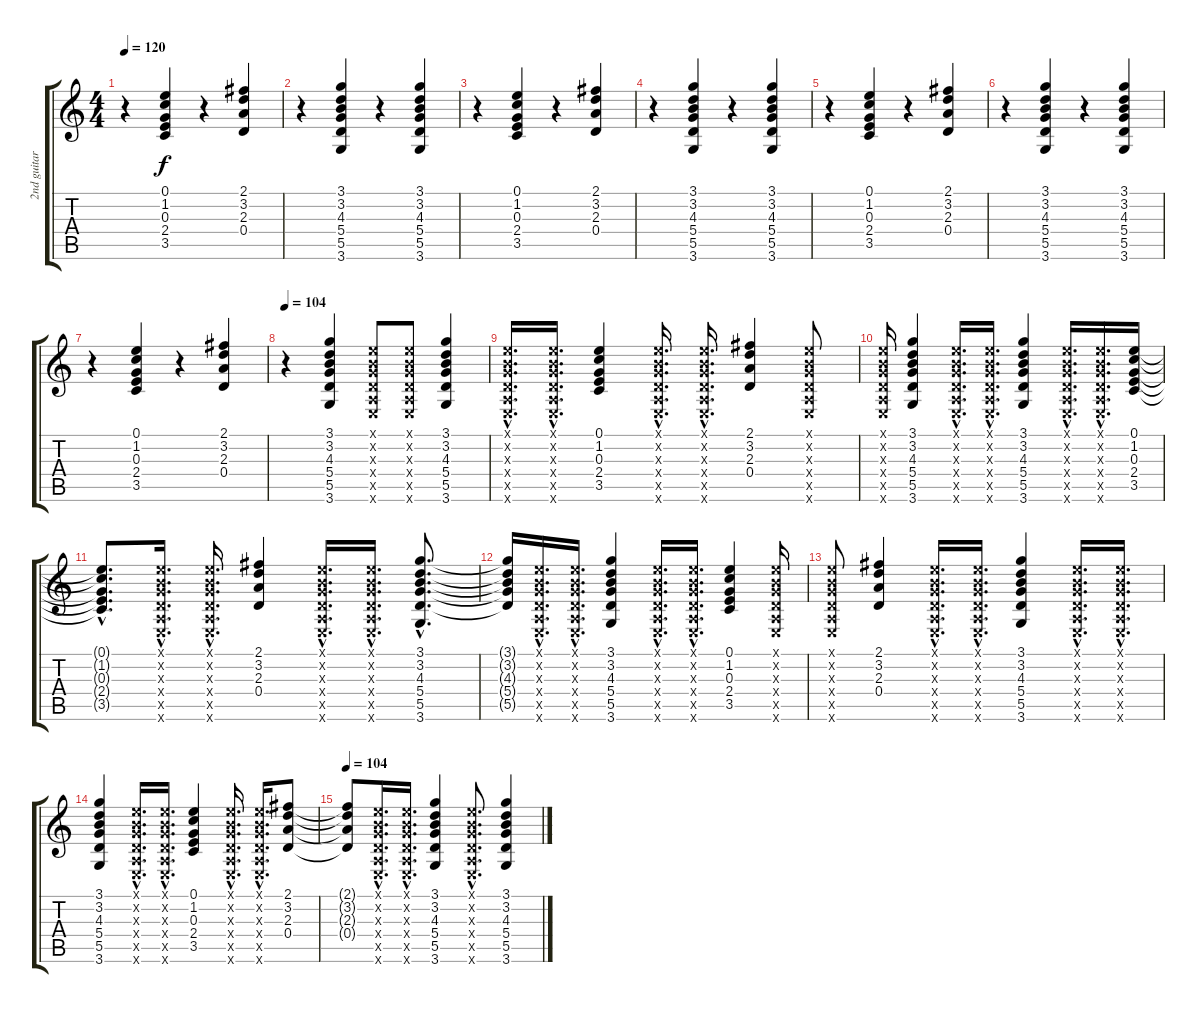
\track ("2nd guitar (distortion)" "2nd guitar") {instrument overdrivenguitar}
\staff {score tabs}
\tuning (E4 B3 G3 D3 A2 E2) {hide}
\ts (4 4)
\tempo 120
\clef g2
\ks c
r.4{dy f} (0.1 1.2 0.3 2.4 3.5).4 r.4 (2.1 3.2 2.3 0.4).4 |
r.4 (3.1 3.2 4.3 5.4 5.5 3.6).4 r.4 (3.1 3.2 4.3 5.4 5.5 3.6).4 |
r.4 (0.1 1.2 0.3 2.4 3.5).4 r.4 (2.1 3.2 2.3 0.4).4 |
r.4 (3.1 3.2 4.3 5.4 5.5 3.6).4 r.4 (3.1 3.2 4.3 5.4 5.5 3.6).4 |
r.4 (0.1 1.2 0.3 2.4 3.5).4 r.4 (2.1 3.2 2.3 0.4).4 |
r.4 (3.1 3.2 4.3 5.4 5.5 3.6).4 r.4 (3.1 3.2 4.3 5.4 5.5 3.6).4 |
r.4 (0.1 1.2 0.3 2.4 3.5).4 r.4 (2.1 3.2 2.3 0.4).4 |
\tempo 104
r.4 (3.1 3.2 4.3 5.4 5.5 3.6).4 (0.1{x} 0.2{x} 0.3{x} 0.4{x} 0.5{x} 0.6{x}).8 (0.1{x} 0.2{x} 0.3{x} 0.4{x} 0.5{x} 0.6{x}).8 (3.1 3.2 4.3 5.4 5.5 3.6).4 |
(0.1{hac x} 0.2{hac x} 0.3{hac x} 0.4{hac x} 0.5{hac x} 0.6{hac x}).16{d} (0.1{hac x} 0.2{hac x} 0.3{hac x} 0.4{hac x} 0.5{hac x} 0.6{hac x}).16{d} (0.1 1.2 0.3 2.4 3.5).4 (0.1{hac x} 0.2{hac x} 0.3{hac x} 0.4{hac x} 0.5{hac x} 0.6{hac x}).16{d} (0.1{hac x} 0.2{hac x} 0.3{hac x} 0.4{hac x} 0.5{hac x} 0.6{hac x}).16{d} (2.1 3.2 2.3 0.4).4 (0.1{x} 0.2{x} 0.3{x} 0.4{x} 0.5{x} 0.6{x}).8 |
(0.1{x} 0.2{x} 0.3{x} 0.4{x} 0.5{x} 0.6{x}).16 (3.1 3.2 4.3 5.4 5.5 3.6).4 (0.1{hac x} 0.2{hac x} 0.3{hac x} 0.4{hac x} 0.5{hac x} 0.6{hac x}).16{d} (0.1{hac x} 0.2{hac x} 0.3{hac x} 0.4{hac x} 0.5{hac x} 0.6{hac x}).16{d} (3.1 3.2 4.3 5.4 5.5 3.6).4 (0.1{hac x} 0.2{hac x} 0.3{hac x} 0.4{hac x} 0.5{hac x} 0.6{hac x}).16{d} (0.1{hac x} 0.2{hac x} 0.3{hac x} 0.4{hac x} 0.5{hac x} 0.6{hac x}).16{d} (0.1 1.2 0.3 2.4 3.5).16 |
(0.1{hac t} 1.2{hac t} 0.3{hac t} 2.4{hac t} 3.5{hac t}).8{d} (0.1{hac x} 0.2{hac x} 0.3{hac x} 0.4{hac x} 0.5{hac x} 0.6{hac x}).16{d} (0.1{hac x} 0.2{hac x} 0.3{hac x} 0.4{hac x} 0.5{hac x} 0.6{hac x}).16{d} (2.1 3.2 2.3 0.4).4 (0.1{hac x} 0.2{hac x} 0.3{hac x} 0.4{hac x} 0.5{hac x} 0.6{hac x}).16{d} (0.1{hac x} 0.2{hac x} 0.3{hac x} 0.4{hac x} 0.5{hac x} 0.6{hac x}).16{d} (3.1{hac} 3.2{hac} 4.3{hac} 5.4{hac} 5.5{hac} 3.6{hac}).8{d} |
(3.1{t} 3.2{t} 4.3{t} 5.4{t} 5.5{t}).16 (0.1{hac x} 0.2{hac x} 0.3{hac x} 0.4{hac x} 0.5{hac x} 0.6{hac x}).16{d} (0.1{hac x} 0.2{hac x} 0.3{hac x} 0.4{hac x} 0.5{hac x} 0.6{hac x}).16{d} (3.1 3.2 4.3 5.4 5.5 3.6).4 (0.1{hac x} 0.2{hac x} 0.3{hac x} 0.4{hac x} 0.5{hac x} 0.6{hac x}).16{d} (0.1{hac x} 0.2{hac x} 0.3{hac x} 0.4{hac x} 0.5{hac x} 0.6{hac x}).16{d} (0.1 1.2 0.3 2.4 3.5).4 (0.1{x} 0.2{x} 0.3{x} 0.4{x} 0.5{x} 0.6{x}).16 |
(0.1{x} 0.2{x} 0.3{x} 0.4{x} 0.5{x} 0.6{x}).8 (2.1 3.2 2.3 0.4).4 (0.1{hac x} 0.2{hac x} 0.3{hac x} 0.4{hac x} 0.5{hac x} 0.6{hac x}).16{d} (0.1{hac x} 0.2{hac x} 0.3{hac x} 0.4{hac x} 0.5{hac x} 0.6{hac x}).16{d} (3.1 3.2 4.3 5.4 5.5 3.6).4 (0.1{hac x} 0.2{hac x} 0.3{hac x} 0.4{hac x} 0.5{hac x} 0.6{hac x}).16{d} (0.1{hac x} 0.2{hac x} 0.3{hac x} 0.4{hac x} 0.5{hac x} 0.6{hac x}).16{d} |
(3.1 3.2 4.3 5.4 5.5 3.6).4 (0.1{hac x} 0.2{hac x} 0.3{hac x} 0.4{hac x} 0.5{hac x} 0.6{hac x}).16{d} (0.1{hac x} 0.2{hac x} 0.3{hac x} 0.4{hac x} 0.5{hac x} 0.6{hac x}).16{d} (0.1 1.2 0.3 2.4 3.5).4 (0.1{hac x} 0.2{hac x} 0.3{hac x} 0.4{hac x} 0.5{hac x} 0.6{hac x}).16{d} (0.1{hac x} 0.2{hac x} 0.3{hac x} 0.4{hac x} 0.5{hac x} 0.6{hac x}).16{d} (2.1 3.2 2.3 0.4).8 |
\tempo 104
(2.1{t} 3.2{t} 2.3{t} 0.4{t}).8 (0.1{hac x} 0.2{hac x} 0.3{hac x} 0.4{hac x} 0.5{hac x} 0.6{hac x}).16{d} (0.1{hac x} 0.2{hac x} 0.3{hac x} 0.4{hac x} 0.5{hac x} 0.6{hac x}).16{d} (3.1 3.2 4.3 5.4 5.5 3.6).4 (0.1{hac x} 0.2{hac x} 0.3{hac x} 0.4{hac x} 0.5{hac x} 0.6{hac x}).8{d} (3.1 3.2 4.3 5.4 5.5 3.6).4
